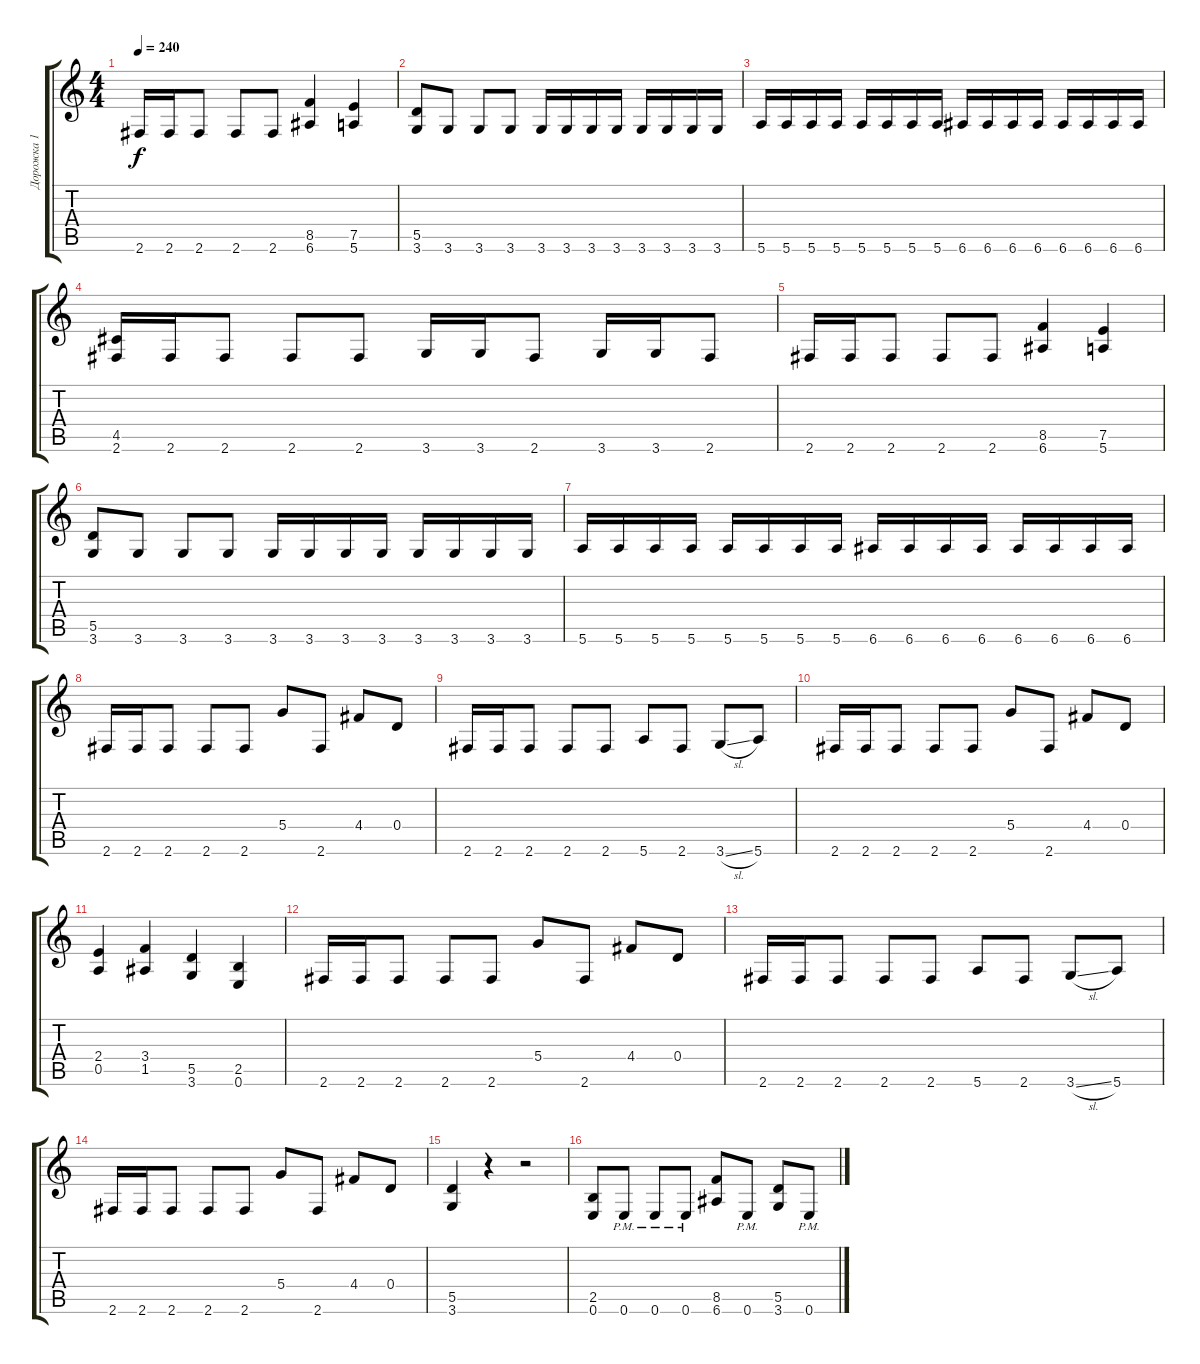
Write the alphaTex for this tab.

\track ("Дорожка 1" "Дорожка 1") {instrument distortionguitar}
\staff {score tabs}
\tuning (E4 B3 G3 D3 A2 E2) {hide}
\ts (4 4)
\tempo 240
\clef g2
\ks c
2.6.16{dy f} 2.6.16 2.6.8 2.6.8 2.6.8 (8.5 6.6).4 (7.5 5.6).4 |
(5.5 3.6).8 3.6.8 3.6.8 3.6.8 3.6.16 3.6.16 3.6.16 3.6.16 3.6.16 3.6.16 3.6.16 3.6.16 |
5.6.16 5.6.16 5.6.16 5.6.16 5.6.16 5.6.16 5.6.16 5.6.16 6.6.16 6.6.16 6.6.16 6.6.16 6.6.16 6.6.16 6.6.16 6.6.16 |
(4.5 2.6).16 2.6.16 2.6.8 2.6.8 2.6.8 3.6.16 3.6.16 2.6.8 3.6.16 3.6.16 2.6.8 |
2.6.16 2.6.16 2.6.8 2.6.8 2.6.8 (8.5 6.6).4 (7.5 5.6).4 |
(5.5 3.6).8 3.6.8 3.6.8 3.6.8 3.6.16 3.6.16 3.6.16 3.6.16 3.6.16 3.6.16 3.6.16 3.6.16 |
5.6.16 5.6.16 5.6.16 5.6.16 5.6.16 5.6.16 5.6.16 5.6.16 6.6.16 6.6.16 6.6.16 6.6.16 6.6.16 6.6.16 6.6.16 6.6.16 |
2.6.16 2.6.16 2.6.8 2.6.8 2.6.8 5.4.8 2.6.8 4.4.8 0.4.8 |
2.6.16 2.6.16 2.6.8 2.6.8 2.6.8 5.6.8 2.6.8 3.6{sl}.8 5.6.8 |
2.6.16 2.6.16 2.6.8 2.6.8 2.6.8 5.4.8 2.6.8 4.4.8 0.4.8 |
(2.4 0.5).4 (3.4 1.5).4 (5.5 3.6).4 (2.5 0.6).4 |
2.6.16 2.6.16 2.6.8 2.6.8 2.6.8 5.4.8 2.6.8 4.4.8 0.4.8 |
2.6.16 2.6.16 2.6.8 2.6.8 2.6.8 5.6.8 2.6.8 3.6{sl}.8 5.6.8 |
2.6.16 2.6.16 2.6.8 2.6.8 2.6.8 5.4.8 2.6.8 4.4.8 0.4.8 |
(5.5 3.6).4 r.4 r.2 |
(2.5 0.6).8 0.6{pm}.8 0.6{pm}.8 0.6{pm}.8 (8.5 6.6).8 0.6{pm}.8 (5.5 3.6).8 0.6{pm}.8
